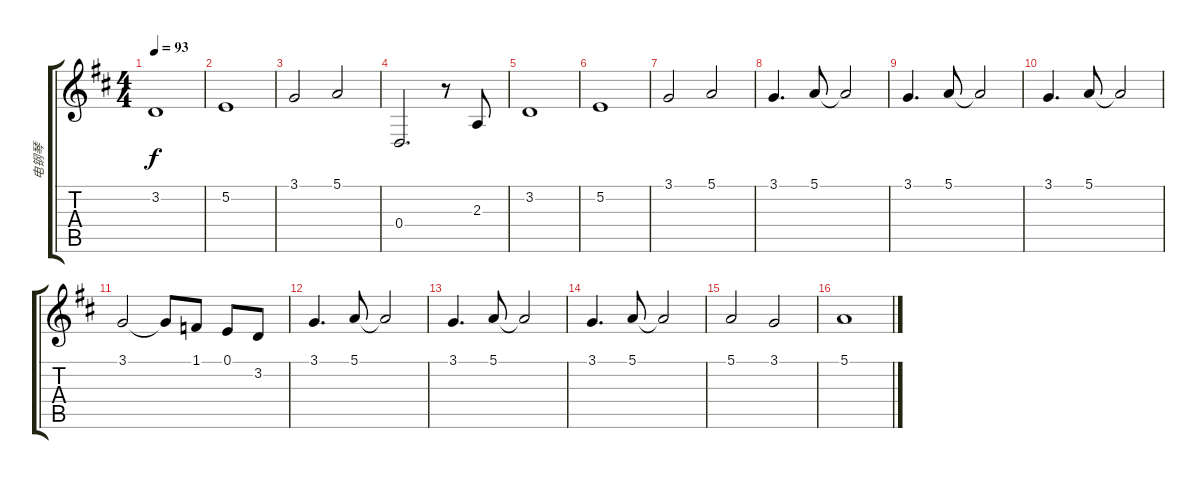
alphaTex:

\track ("电钢琴" "电钢琴") {instrument electricgrandpiano}
\staff {score tabs}
\tuning (E4 B3 G3 D3 A2 E2) {hide}
\ts (4 4)
\tempo 93
\clef g2
\ks d
3.2.1{dy f} |
5.2.1 |
3.1.2 5.1.2 |
0.4.2{d} r.8 2.3.8 |
3.2.1 |
5.2.1 |
3.1.2 5.1.2 |
3.1.4{d} 5.1.8 5.1{t}.2 |
3.1.4{d} 5.1.8 5.1{t}.2 |
3.1.4{d} 5.1.8 5.1{t}.2 |
3.1.2 3.1{t}.8 1.1.8 0.1.8 3.2.8 |
3.1.4{d} 5.1.8 5.1{t}.2 |
3.1.4{d} 5.1.8 5.1{t}.2 |
3.1.4{d} 5.1.8 5.1{t}.2 |
5.1.2 3.1.2 |
5.1.1
